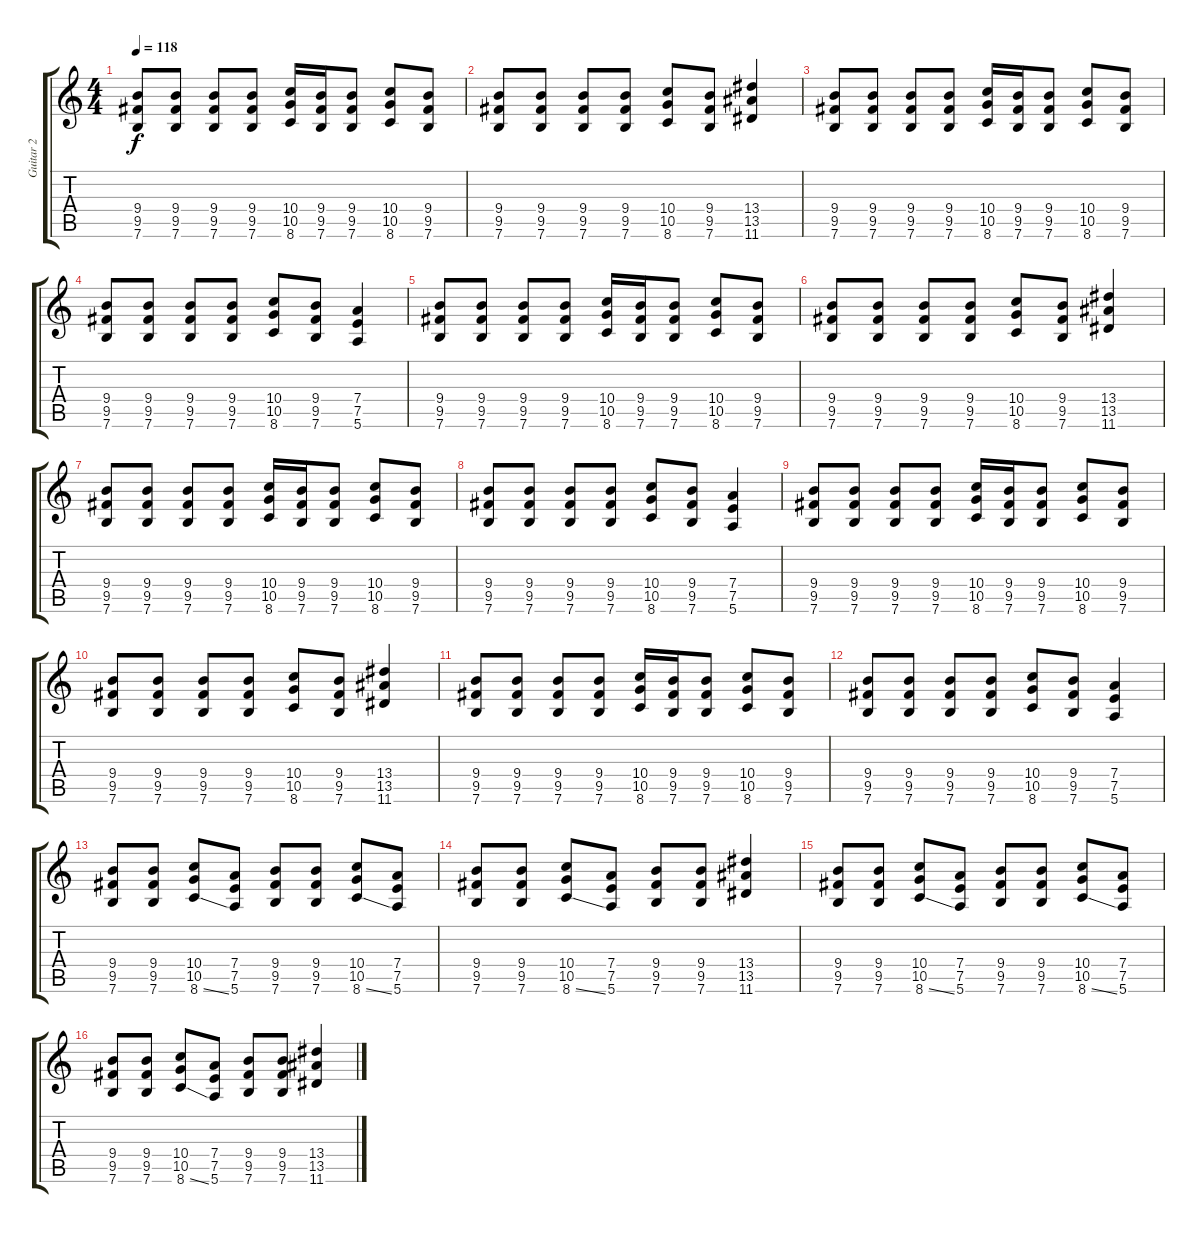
\track ("Guitar 2" "Guitar 2") {instrument distortionguitar}
\staff {score tabs}
\tuning (E4 B3 G3 D3 A2 E2) {hide}
\ts (4 4)
\tempo 118
\clef g2
\ks c
(9.4 9.5 7.6).8{dy f} (9.4 9.5 7.6).8 (9.4 9.5 7.6).8 (9.4 9.5 7.6).8 (10.4 10.5 8.6).16 (9.4 9.5 7.6).16 (9.4 9.5 7.6).8 (10.4 10.5 8.6).8 (9.4 9.5 7.6).8 |
(9.4 9.5 7.6).8 (9.4 9.5 7.6).8 (9.4 9.5 7.6).8 (9.4 9.5 7.6).8 (10.4 10.5 8.6).8 (9.4 9.5 7.6).8 (13.4 13.5 11.6).4 |
(9.4 9.5 7.6).8 (9.4 9.5 7.6).8 (9.4 9.5 7.6).8 (9.4 9.5 7.6).8 (10.4 10.5 8.6).16 (9.4 9.5 7.6).16 (9.4 9.5 7.6).8 (10.4 10.5 8.6).8 (9.4 9.5 7.6).8 |
(9.4 9.5 7.6).8 (9.4 9.5 7.6).8 (9.4 9.5 7.6).8 (9.4 9.5 7.6).8 (10.4 10.5 8.6).8 (9.4 9.5 7.6).8 (7.4 7.5 5.6).4 |
(9.4 9.5 7.6).8 (9.4 9.5 7.6).8 (9.4 9.5 7.6).8 (9.4 9.5 7.6).8 (10.4 10.5 8.6).16 (9.4 9.5 7.6).16 (9.4 9.5 7.6).8 (10.4 10.5 8.6).8 (9.4 9.5 7.6).8 |
(9.4 9.5 7.6).8 (9.4 9.5 7.6).8 (9.4 9.5 7.6).8 (9.4 9.5 7.6).8 (10.4 10.5 8.6).8 (9.4 9.5 7.6).8 (13.4 13.5 11.6).4 |
(9.4 9.5 7.6).8 (9.4 9.5 7.6).8 (9.4 9.5 7.6).8 (9.4 9.5 7.6).8 (10.4 10.5 8.6).16 (9.4 9.5 7.6).16 (9.4 9.5 7.6).8 (10.4 10.5 8.6).8 (9.4 9.5 7.6).8 |
(9.4 9.5 7.6).8 (9.4 9.5 7.6).8 (9.4 9.5 7.6).8 (9.4 9.5 7.6).8 (10.4 10.5 8.6).8 (9.4 9.5 7.6).8 (7.4 7.5 5.6).4 |
(9.4 9.5 7.6).8 (9.4 9.5 7.6).8 (9.4 9.5 7.6).8 (9.4 9.5 7.6).8 (10.4 10.5 8.6).16 (9.4 9.5 7.6).16 (9.4 9.5 7.6).8 (10.4 10.5 8.6).8 (9.4 9.5 7.6).8 |
(9.4 9.5 7.6).8 (9.4 9.5 7.6).8 (9.4 9.5 7.6).8 (9.4 9.5 7.6).8 (10.4 10.5 8.6).8 (9.4 9.5 7.6).8 (13.4 13.5 11.6).4 |
(9.4 9.5 7.6).8 (9.4 9.5 7.6).8 (9.4 9.5 7.6).8 (9.4 9.5 7.6).8 (10.4 10.5 8.6).16 (9.4 9.5 7.6).16 (9.4 9.5 7.6).8 (10.4 10.5 8.6).8 (9.4 9.5 7.6).8 |
(9.4 9.5 7.6).8 (9.4 9.5 7.6).8 (9.4 9.5 7.6).8 (9.4 9.5 7.6).8 (10.4 10.5 8.6).8 (9.4 9.5 7.6).8 (7.4 7.5 5.6).4 |
(9.4 9.5 7.6).8 (9.4 9.5 7.6).8 (10.4 10.5 8.6{ss}).8 (7.4 7.5 5.6).8 (9.4 9.5 7.6).8 (9.4 9.5 7.6).8 (10.4 10.5 8.6{ss}).8 (7.4 7.5 5.6).8 |
(9.4 9.5 7.6).8 (9.4 9.5 7.6).8 (10.4 10.5 8.6{ss}).8 (7.4 7.5 5.6).8 (9.4 9.5 7.6).8 (9.4 9.5 7.6).8 (13.4 13.5 11.6).4 |
(9.4 9.5 7.6).8 (9.4 9.5 7.6).8 (10.4 10.5 8.6{ss}).8 (7.4 7.5 5.6).8 (9.4 9.5 7.6).8 (9.4 9.5 7.6).8 (10.4 10.5 8.6{ss}).8 (7.4 7.5 5.6).8 |
(9.4 9.5 7.6).8 (9.4 9.5 7.6).8 (10.4 10.5 8.6{ss}).8 (7.4 7.5 5.6).8 (9.4 9.5 7.6).8 (9.4 9.5 7.6).8 (13.4 13.5 11.6).4
